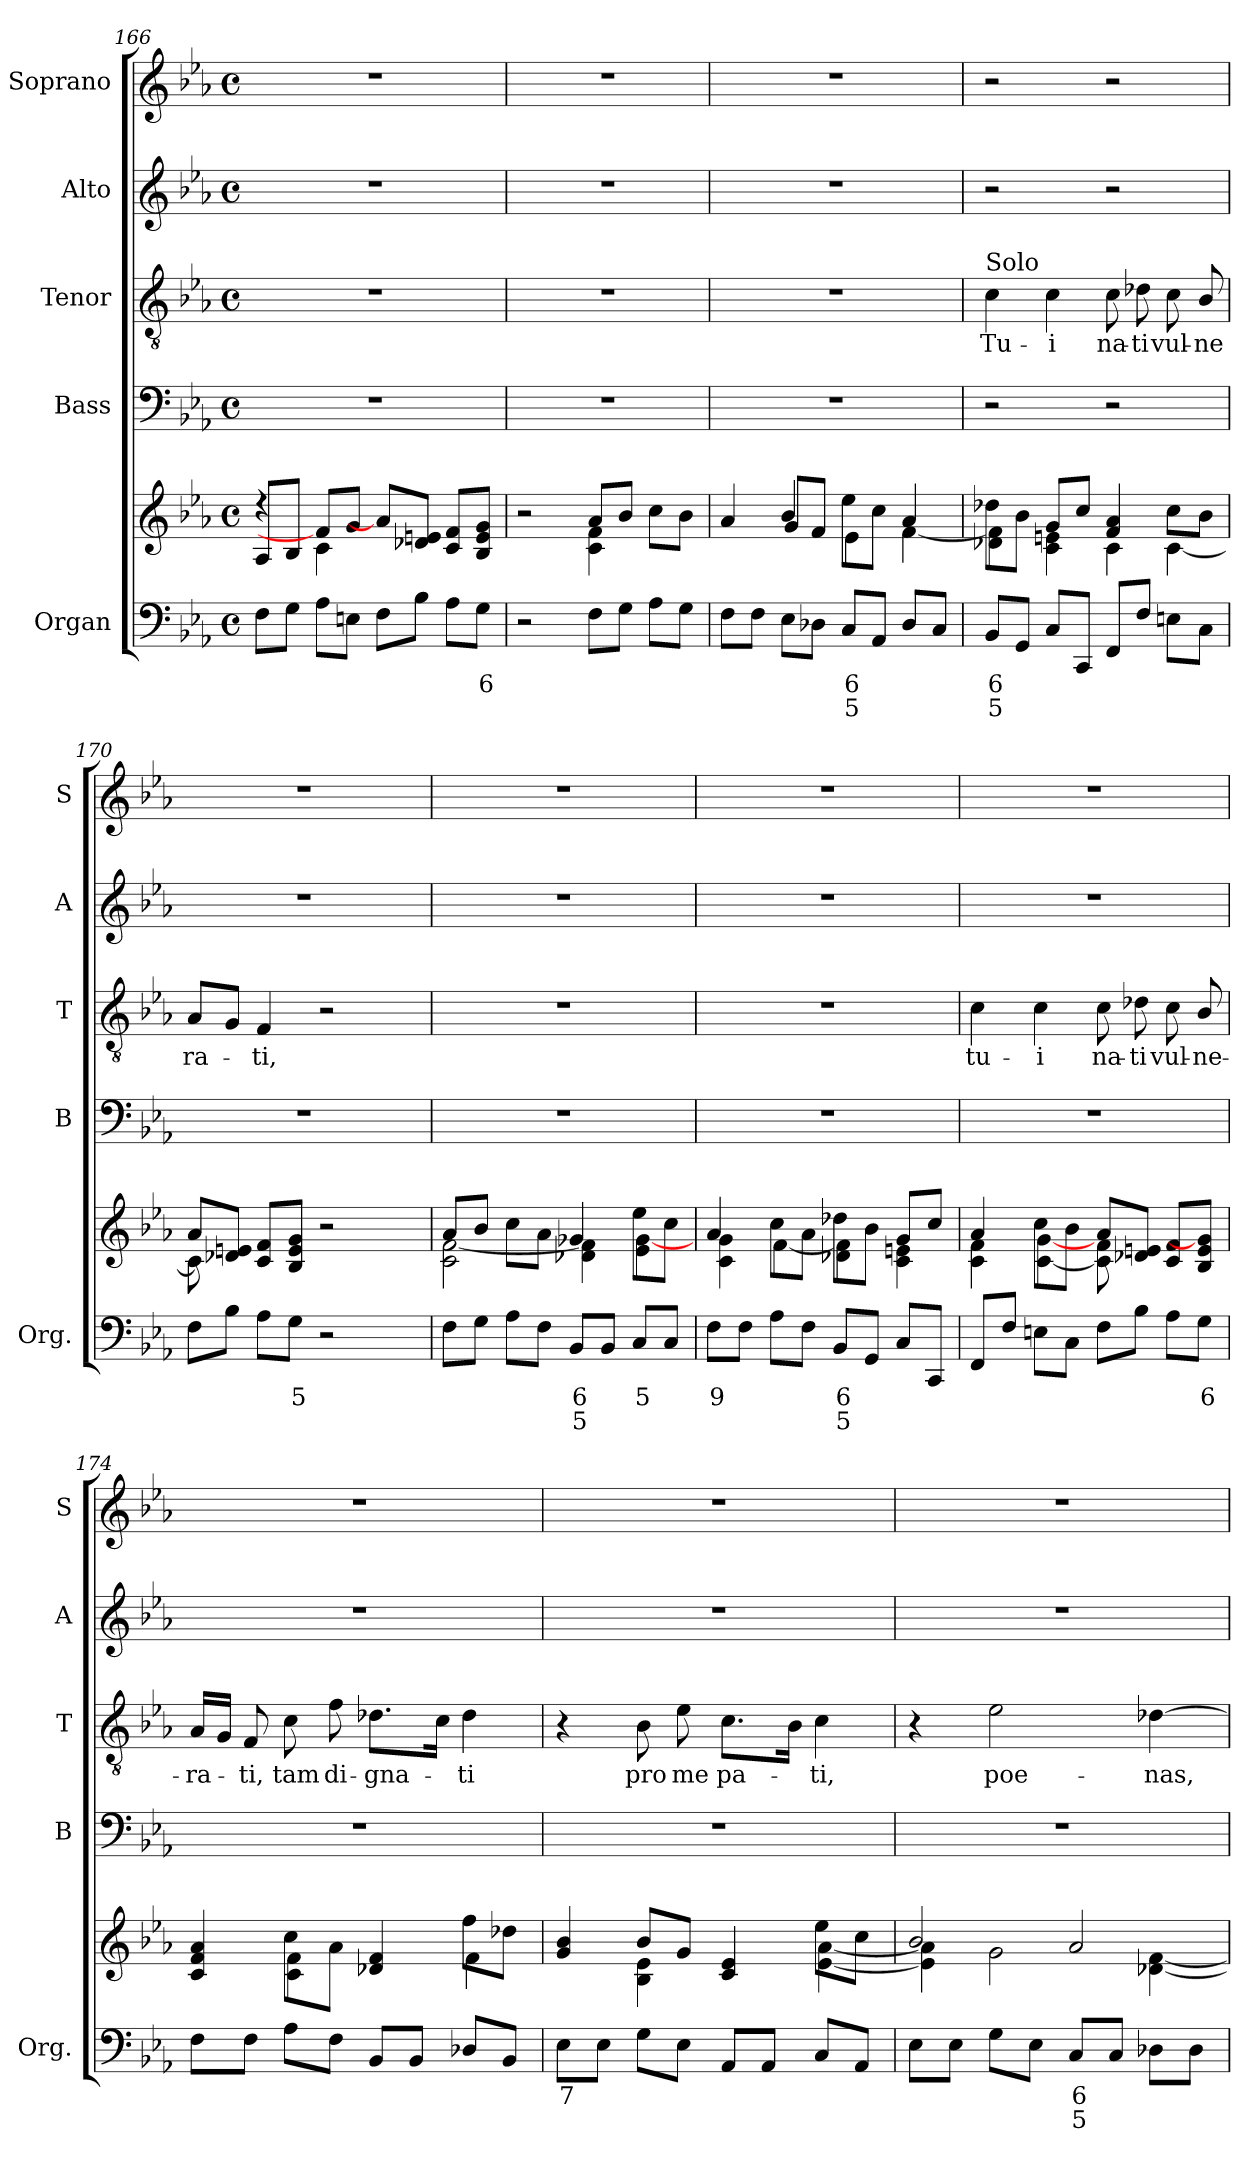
**kern	**text	**text	**kern	**kern	**kern	**text	**kern	**kern
*part5	*part5	*part5	*part5	*part4	*part3	*part3	*part2	*part1
*staff6	*staff6	*staff6	*staff5	*staff4	*staff3	*staff3	*staff2	*staff1
*I"Organ	*	*	*	*I"Bass	*I"Tenor	*	*I"Alto	*I"Soprano
*I'Org.	*	*	*	*I'B	*I'T	*	*I'A	*I'S
*clefF4	*	*	*clefG2	*clefF4	*clefGv2	*	*clefG2	*clefG2
*k[b-e-a-]	*	*	*k[b-e-a-]	*k[b-e-a-]	*k[b-e-a-]	*	*k[b-e-a-]	*k[b-e-a-]
*M4/4	*	*	*M4/4	*M4/4	*M4/4	*	*M4/4	*M4/4
*met(c)	*	*	*met(c)	*met(c)	*met(c)	*	*met(c)	*met(c)
=166	=166	=166	=166	=166	=166	=166	=166	=166
*	*	*	*^	*	*	*	*	*
8F\L	.	.	4r	8A-/L	1r	1r	.	1r	1r
8G\J	.	.	.	8B-/J	.	.	.	.	.
!	!	!	!	!LO:N:vis=4	!	!	!	!	!
8A-\L	.	.	8f/L]	4.c	.	.	.	.	.
8En\J	.	.	8g/J	.	.	.	.	.	.
8F\L	.	.	8a-/L]	.	.	.	.	.	.
8B-\J	.	.	8d-X/ 8en/J	4ryy	.	.	.	.	.
8A-\L	.	.	8c/ 8f/L	.	.	.	.	.	.
8G\J	6	.	8B-/ 8e/ 8g/J	8ryy	.	.	.	.	.
=167	=167	=167	=167	=167	=167	=167	=167	=167	=167
2r	.	.	2r	2ryy	1r	1r	.	1r	1r
!	!	!	!	!LO:N:vis=4	!	!	!	!	!
8F\L	.	.	8a-/L	4.c 4.f	.	.	.	.	.
8G\J	.	.	8b-/J	.	.	.	.	.	.
8A-\L	.	.	8cc\L	.	.	.	.	.	.
8G\J	.	.	8b-\J	8ryy	.	.	.	.	.
!!LO:LB:g=z
=168	=168	=168	=168	=168	=168	=168	=168	=168	=168
8F\L	.	.	4a-	4ryy	1r	1r	.	1r	1r
8F\J	.	.	.	.	.	.	.	.	.
8E-\L	.	.	4b-	8g/L	.	.	.	.	.
8D-X\J	.	.	.	8f/J	.	.	.	.	.
8C/L	6	5	8ee-\L	4e-	.	.	.	.	.
8AA-/J	.	.	8cc\J	.	.	.	.	.	.
8D-/L	.	.	4a-	[4f	.	.	.	.	.
8C/J	.	.	.	.	.	.	.	.	.
=169	=169	=169	=169	=169	=169	=169	=169	=169	=169
!	!	!	!	!	!	!LO:TX:a:t=Solo	!	!	!
!	!	!	!	!	!	!	!LO:LY:b	!	!
8BB-/L	6	5	8dd-X\L	4d-X 4f]	2r	4c\	Tu-	2r	2r
8GG/J	.	.	8b-\J	.	.	.	.	.	.
!	!	!	!	!	!	!	!LO:LY:b	!	!
8C/L	.	.	8g/L	4c 4en	.	4c\	-i	.	.
8CC/J	.	.	8cc/J	.	.	.	.	.	.
!	!	!	!	!	!	!	!LO:LY:b	!	!
8FF/L	.	.	4f 4a-	4c	2r	8c\	na-	2r	2r
!	!	!	!	!	!	!	!LO:LY:b	!	!
8F/J	.	.	.	.	.	8d-X\	-ti	.	.
!	!	!	!	!	!	!	!LO:LY:b	!	!
8En\L	.	.	8cc\L	[4c	.	8c\	vul-	.	.
!	!	!	!	!	!	!	!LO:LY:b	!	!
8C\J	.	.	8b-\J	.	.	8B-/	-ne	.	.
=170	=170	=170	=170	=170	=170	=170	=170	=170	=170
!	!	!	!	!	!	!	!LO:LY:b	!	!
8F\L	.	.	8a-/L	8c]	1r	8A-/L	-ra-	1r	1r
8B-\J	.	.	8d-X/ 8en/J	2ryy	.	8G/J	.	.	.
!	!	!	!	!	!	!	!LO:LY:b	!	!
8A-\L	.	.	8c/ 8f/L	.	.	4F/	ti,	.	.
8G\J	5	.	8B-/ 8e/ 8g/J	.	.	.	.	.	.
2r	.	.	2r	.	.	2r	.	.	.
.	.	.	.	4ryy	.	.	.	.	.
.	.	.	.	8ryy	.	.	.	.	.
=171	=171	=171	=171	=171	=171	=171	=171	=171	=171
8F\L	.	.	8a-/L	2c [2f	1r	1r	.	1r	1r
8G\J	.	.	8b-/J	.	.	.	.	.	.
8A-\L	.	.	8cc\L	.	.	.	.	.	.
8F\J	.	.	8a-\J	.	.	.	.	.	.
8BB-/L	6	5	4g-X	4d-X 4f]	.	.	.	.	.
8BB-/J	.	.	.	.	.	.	.	.	.
8C/L	5	.	8ee-\L	4e- [4g-	.	.	.	.	.
8C/J	.	.	8cc\J	.	.	.	.	.	.
!!LO:LB:g=z
=172	=172	=172	=172	=172	=172	=172	=172	=172	=172
8F\L	9	.	4a-	4c 4g	1r	1r	.	1r	1r
8F\J	.	.	.	.	.	.	.	.	.
8A-\L	.	.	8cc\L	[4f	.	.	.	.	.
8F\J	.	.	8a-\J	.	.	.	.	.	.
8BB-/L	6	5	8dd-X\L	4d-X 4f]	.	.	.	.	.
8GG/J	.	.	8b-\J	.	.	.	.	.	.
8C/L	.	.	8g/L	4c 4en	.	.	.	.	.
8CC/J	.	.	8cc/J	.	.	.	.	.	.
=173	=173	=173	=173	=173	=173	=173	=173	=173	=173
!	!	!	!	!	!	!	!LO:LY:b	!	!
8FF/L	.	.	4a-	4c 4f	1r	4c\	tu-	1r	1r
8F/J	.	.	.	.	.	.	.	.	.
!	!	!	!	!	!	!	!LO:LY:b	!	!
8En\L	.	.	8cc\L	[4c [4g	.	4c\	-i	.	.
8C\J	.	.	8b-\J	.	.	.	.	.	.
!	!	!	!	!	!	!	!LO:LY:b	!	!
8F\L	.	.	8a-/L	8c] 8f	.	8c\	na-	.	.
!	!	!	!	!	!	!	!LO:LY:b	!	!
8B-\J	.	.	8d-X/ 8en/J	4ryy	.	8d-X\	-ti	.	.
!	!	!	!	!	!	!	!LO:LY:b	!	!
8A-\L	.	.	8c/ 8f/L	.	.	8c\	vul-	.	.
!	!	!	!	!	!	!	!LO:LY:b	!	!
8G\J	6	.	8B-/ 8e/ 8g]/J	8ryy	.	8B-/	-ne-	.	.
=174	=174	=174	=174	=174	=174	=174	=174	=174	=174
!	!	!	!	!	!	!	!LO:LY:b	!	!
8F\L	.	.	4c 4f 4a-	4ryy	1r	16A-/LL	-ra-	1r	1r
.	.	.	.	.	.	16G/JJ	.	.	.
!	!	!	!	!	!	!	!LO:LY:b	!	!
8F\J	.	.	.	.	.	8F/	ti,	.	.
!	!	!	!	!	!	!	!LO:LY:b	!	!
8A-\L	.	.	8cc\L	4c 4f	.	8c\	tam	.	.
!	!	!	!	!	!	!	!LO:LY:b	!	!
8F\J	.	.	8a-\J	.	.	8f\	di-	.	.
!	!	!	!	!	!	!	!LO:LY:b	!	!
8BB-/L	.	.	4d-X 4f	4ryy	.	8.d-X\L	-gna-	.	.
8BB-/J	.	.	.	.	.	.	.	.	.
.	.	.	.	.	.	16c\Jk	.	.	.
!	!	!	!	!	!	!	!LO:LY:b	!	!
8D-X/L	.	.	8ff\L	4f	.	4d-\	ti	.	.
8BB-/J	.	.	8dd-X\J	.	.	.	.	.	.
=175	=175	=175	=175	=175	=175	=175	=175	=175	=175
8E-\L	7	.	4g 4b-	4ryy	1r	4r	.	1r	1r
8E-\J	.	.	.	.	.	.	.	.	.
!	!	!	!	!	!	!	!LO:LY:b	!	!
8G\L	.	.	8b-/L	4B- 4e-	.	8B-\	pro	.	.
!	!	!	!	!	!	!	!LO:LY:b	!	!
8E-\J	.	.	8g/J	.	.	8e-\	me	.	.
!	!	!	!	!	!	!	!LO:LY:b	!	!
8AA-/L	.	.	4c 4e-	4ryy	.	8.c\L	pa-	.	.
8AA-/J	.	.	.	.	.	.	.	.	.
.	.	.	.	.	.	16B-\Jk	.	.	.
!	!	!	!	!	!	!	!LO:LY:b	!	!
8C/L	.	.	8ee-\L	[4e- [4a-	.	4c\	ti,	.	.
8AA-/J	.	.	8cc\J	.	.	.	.	.	.
!!LO:LB:g=z
=176	=176	=176	=176	=176	=176	=176	=176	=176	=176
8E-\L	.	.	2b-	4e-] 4a-]	1r	4r	.	1r	1r
8E-\J	.	.	.	.	.	.	.	.	.
!	!	!	!	!	!	!	!LO:LY:b	!	!
8G\L	.	.	.	2g	.	2e-\	poe-	.	.
8E-\J	.	.	.	.	.	.	.	.	.
8C/L	6	5	2a-	.	.	.	.	.	.
8C/J	.	.	.	.	.	.	.	.	.
!	!	!	!	!	!	!	!LO:LY:b	!	!
8D-X\L	.	.	.	[4d-X [4f	.	[4d-X\	-nas,	.	.
8D-\J	.	.	.	.	.	.	.	.	.
*	*	*	*v	*v	*	*	*	*	*
=	=	=	=	=	=	=	=	=
*-	*-	*-	*-	*-	*-	*-	*-	*-
